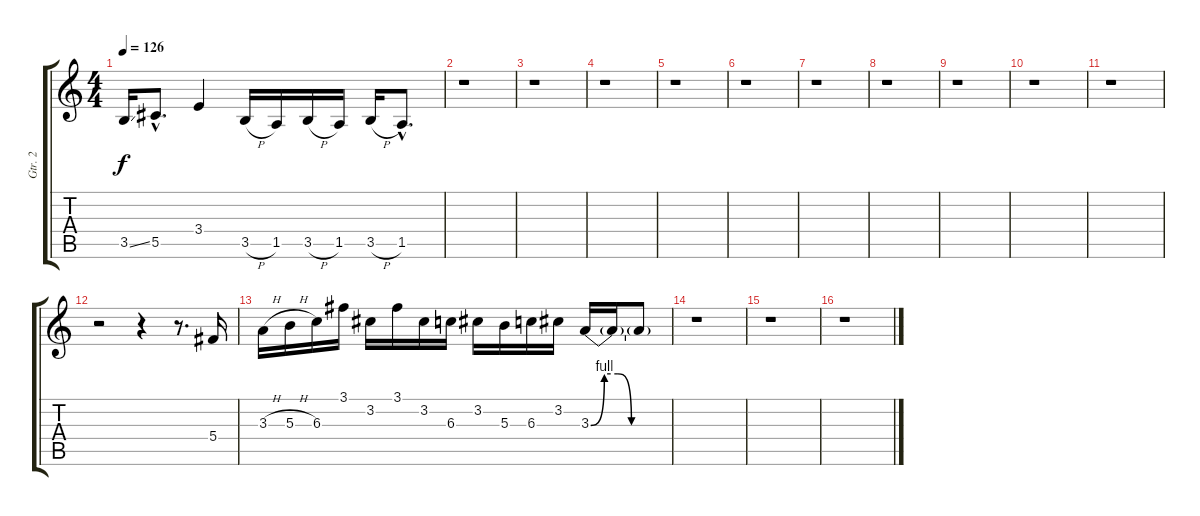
\track ("Gtr. 2" "Gtr. 2") {instrument distortionguitar}
\staff {score tabs}
\tuning (Eb4 Bb3 Gb3 Db3 Ab2 Eb2) {hide}
\ts (4 4)
\tempo 126
\clef g2
\ks c
3.5{ss}.16{dy f} 5.5{hac}.8{d} 3.4.4 3.5{h}.16 1.5.16 3.5{h}.16 1.5.16 3.5{h}.16 1.5{hac}.8{d} |
r.1 |
r.1 |
r.1 |
r.1 |
r.1 |
r.1 |
r.1 |
r.1 |
r.1 |
r.1 |
r.2 r.4 r.8{d} 5.4.16 |
3.3{h}.16 5.3{h}.16 6.3.16 3.1.16 3.2.16 3.1.16 3.2.16 6.3.16 3.2.16 5.3.16 6.3.16 3.2.16 3.3{be (custom 0 0 10 4 20 4 30 0 60 0)}.16 3.3{t}.16 3.3{t}.8 |
r.1 |
r.1 |
r.1
